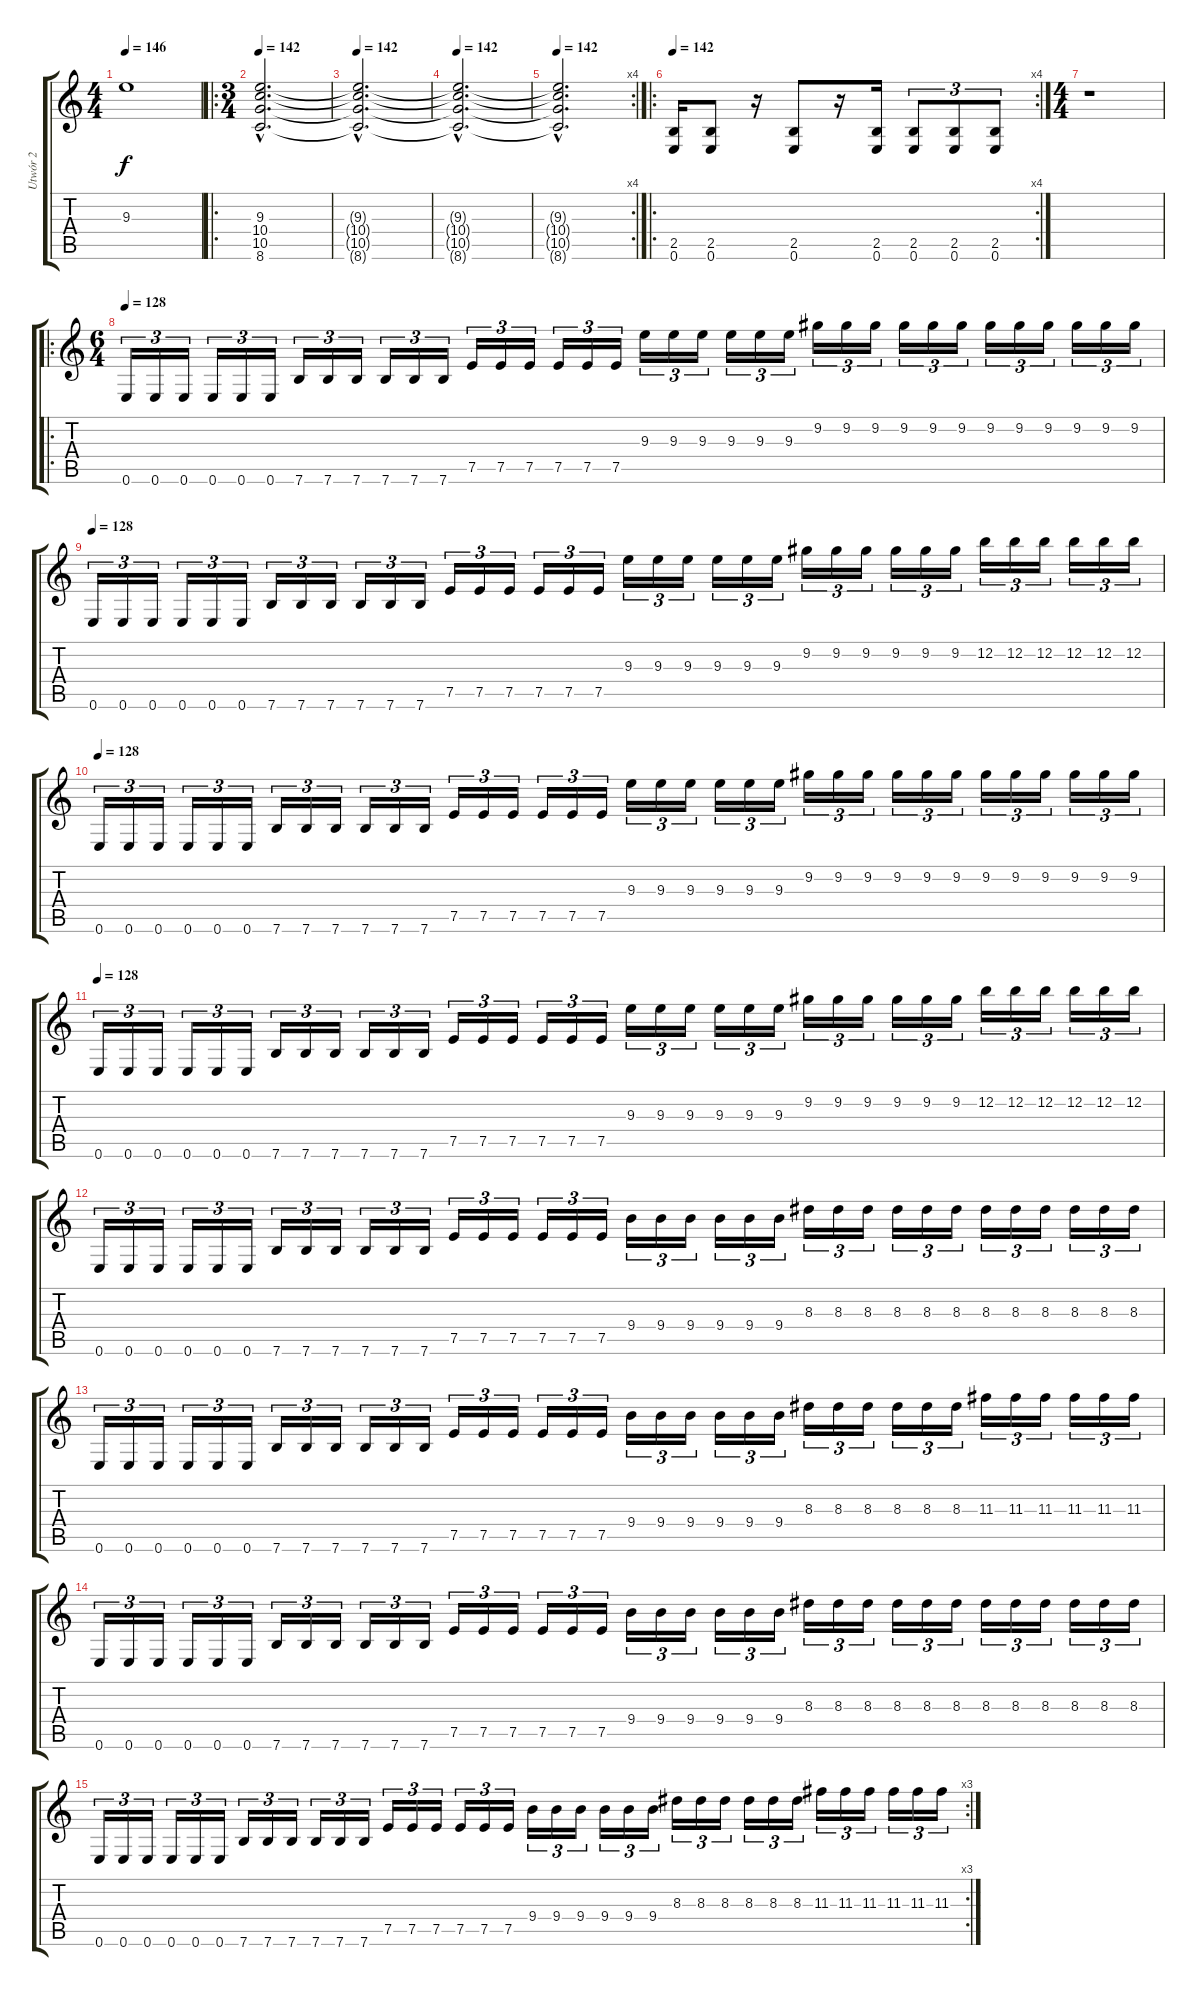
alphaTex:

\track ("Utwór 2" "Utwór 2") {instrument overdrivenguitar}
\staff {score tabs}
\tuning (E4 B3 G3 D3 A2 E2) {hide}
\ts (4 4)
\tempo 146
\clef g2
\ks c
9.3{t}.1{dy f} |
\ro
\ts (3 4)
\tempo 142
(9.3{hac} 10.4{hac} 10.5{hac} 8.6{hac}).2{d} |
\tempo 142
(9.3{hac t} 10.4{hac t} 10.5{hac t} 8.6{hac t}).2{d} |
\tempo 142
(9.3{hac t} 10.4{hac t} 10.5{hac t} 8.6{hac t}).2{d} |
\rc 4
\tempo 142
(9.3{hac t} 10.4{hac t} 10.5{hac t} 8.6{hac t}).2{d} |
\ro
\rc 4
\tempo 142
(2.5 0.6).16 (2.5 0.6).8 r.16 (2.5 0.6).8 r.16 (2.5 0.6).16 (2.5 0.6).8{tu (3 2)} (2.5 0.6).8{tu (3 2)} (2.5 0.6).8{tu (3 2)} |
\ts (4 4)
r.1 |
\ro
\ts (6 4)
\tempo 128
0.6.16{tu (3 2)} 0.6.16{tu (3 2)} 0.6.16{tu (3 2)} 0.6.16{tu (3 2)} 0.6.16{tu (3 2)} 0.6.16{tu (3 2)} 7.6.16{tu (3 2)} 7.6.16{tu (3 2)} 7.6.16{tu (3 2)} 7.6.16{tu (3 2)} 7.6.16{tu (3 2)} 7.6.16{tu (3 2)} 7.5.16{tu (3 2)} 7.5.16{tu (3 2)} 7.5.16{tu (3 2)} 7.5.16{tu (3 2)} 7.5.16{tu (3 2)} 7.5.16{tu (3 2)} 9.3.16{tu (3 2)} 9.3.16{tu (3 2)} 9.3.16{tu (3 2)} 9.3.16{tu (3 2)} 9.3.16{tu (3 2)} 9.3.16{tu (3 2)} 9.2.16{tu (3 2)} 9.2.16{tu (3 2)} 9.2.16{tu (3 2)} 9.2.16{tu (3 2)} 9.2.16{tu (3 2)} 9.2.16{tu (3 2)} 9.2.16{tu (3 2)} 9.2.16{tu (3 2)} 9.2.16{tu (3 2)} 9.2.16{tu (3 2)} 9.2.16{tu (3 2)} 9.2.16{tu (3 2)} |
\tempo 128
0.6.16{tu (3 2)} 0.6.16{tu (3 2)} 0.6.16{tu (3 2)} 0.6.16{tu (3 2)} 0.6.16{tu (3 2)} 0.6.16{tu (3 2)} 7.6.16{tu (3 2)} 7.6.16{tu (3 2)} 7.6.16{tu (3 2)} 7.6.16{tu (3 2)} 7.6.16{tu (3 2)} 7.6.16{tu (3 2)} 7.5.16{tu (3 2)} 7.5.16{tu (3 2)} 7.5.16{tu (3 2)} 7.5.16{tu (3 2)} 7.5.16{tu (3 2)} 7.5.16{tu (3 2)} 9.3.16{tu (3 2)} 9.3.16{tu (3 2)} 9.3.16{tu (3 2)} 9.3.16{tu (3 2)} 9.3.16{tu (3 2)} 9.3.16{tu (3 2)} 9.2.16{tu (3 2)} 9.2.16{tu (3 2)} 9.2.16{tu (3 2)} 9.2.16{tu (3 2)} 9.2.16{tu (3 2)} 9.2.16{tu (3 2)} 12.2.16{tu (3 2)} 12.2.16{tu (3 2)} 12.2.16{tu (3 2)} 12.2.16{tu (3 2)} 12.2.16{tu (3 2)} 12.2.16{tu (3 2)} |
\tempo 128
0.6.16{tu (3 2)} 0.6.16{tu (3 2)} 0.6.16{tu (3 2)} 0.6.16{tu (3 2)} 0.6.16{tu (3 2)} 0.6.16{tu (3 2)} 7.6.16{tu (3 2)} 7.6.16{tu (3 2)} 7.6.16{tu (3 2)} 7.6.16{tu (3 2)} 7.6.16{tu (3 2)} 7.6.16{tu (3 2)} 7.5.16{tu (3 2)} 7.5.16{tu (3 2)} 7.5.16{tu (3 2)} 7.5.16{tu (3 2)} 7.5.16{tu (3 2)} 7.5.16{tu (3 2)} 9.3.16{tu (3 2)} 9.3.16{tu (3 2)} 9.3.16{tu (3 2)} 9.3.16{tu (3 2)} 9.3.16{tu (3 2)} 9.3.16{tu (3 2)} 9.2.16{tu (3 2)} 9.2.16{tu (3 2)} 9.2.16{tu (3 2)} 9.2.16{tu (3 2)} 9.2.16{tu (3 2)} 9.2.16{tu (3 2)} 9.2.16{tu (3 2)} 9.2.16{tu (3 2)} 9.2.16{tu (3 2)} 9.2.16{tu (3 2)} 9.2.16{tu (3 2)} 9.2.16{tu (3 2)} |
\tempo 128
0.6.16{tu (3 2)} 0.6.16{tu (3 2)} 0.6.16{tu (3 2)} 0.6.16{tu (3 2)} 0.6.16{tu (3 2)} 0.6.16{tu (3 2)} 7.6.16{tu (3 2)} 7.6.16{tu (3 2)} 7.6.16{tu (3 2)} 7.6.16{tu (3 2)} 7.6.16{tu (3 2)} 7.6.16{tu (3 2)} 7.5.16{tu (3 2)} 7.5.16{tu (3 2)} 7.5.16{tu (3 2)} 7.5.16{tu (3 2)} 7.5.16{tu (3 2)} 7.5.16{tu (3 2)} 9.3.16{tu (3 2)} 9.3.16{tu (3 2)} 9.3.16{tu (3 2)} 9.3.16{tu (3 2)} 9.3.16{tu (3 2)} 9.3.16{tu (3 2)} 9.2.16{tu (3 2)} 9.2.16{tu (3 2)} 9.2.16{tu (3 2)} 9.2.16{tu (3 2)} 9.2.16{tu (3 2)} 9.2.16{tu (3 2)} 12.2.16{tu (3 2)} 12.2.16{tu (3 2)} 12.2.16{tu (3 2)} 12.2.16{tu (3 2)} 12.2.16{tu (3 2)} 12.2.16{tu (3 2)} |
0.6.16{tu (3 2)} 0.6.16{tu (3 2)} 0.6.16{tu (3 2)} 0.6.16{tu (3 2)} 0.6.16{tu (3 2)} 0.6.16{tu (3 2)} 7.6.16{tu (3 2)} 7.6.16{tu (3 2)} 7.6.16{tu (3 2)} 7.6.16{tu (3 2)} 7.6.16{tu (3 2)} 7.6.16{tu (3 2)} 7.5.16{tu (3 2)} 7.5.16{tu (3 2)} 7.5.16{tu (3 2)} 7.5.16{tu (3 2)} 7.5.16{tu (3 2)} 7.5.16{tu (3 2)} 9.4.16{tu (3 2)} 9.4.16{tu (3 2)} 9.4.16{tu (3 2)} 9.4.16{tu (3 2)} 9.4.16{tu (3 2)} 9.4.16{tu (3 2)} 8.3.16{tu (3 2)} 8.3.16{tu (3 2)} 8.3.16{tu (3 2)} 8.3.16{tu (3 2)} 8.3.16{tu (3 2)} 8.3.16{tu (3 2)} 8.3.16{tu (3 2)} 8.3.16{tu (3 2)} 8.3.16{tu (3 2)} 8.3.16{tu (3 2)} 8.3.16{tu (3 2)} 8.3.16{tu (3 2)} |
0.6.16{tu (3 2)} 0.6.16{tu (3 2)} 0.6.16{tu (3 2)} 0.6.16{tu (3 2)} 0.6.16{tu (3 2)} 0.6.16{tu (3 2)} 7.6.16{tu (3 2)} 7.6.16{tu (3 2)} 7.6.16{tu (3 2)} 7.6.16{tu (3 2)} 7.6.16{tu (3 2)} 7.6.16{tu (3 2)} 7.5.16{tu (3 2)} 7.5.16{tu (3 2)} 7.5.16{tu (3 2)} 7.5.16{tu (3 2)} 7.5.16{tu (3 2)} 7.5.16{tu (3 2)} 9.4.16{tu (3 2)} 9.4.16{tu (3 2)} 9.4.16{tu (3 2)} 9.4.16{tu (3 2)} 9.4.16{tu (3 2)} 9.4.16{tu (3 2)} 8.3.16{tu (3 2)} 8.3.16{tu (3 2)} 8.3.16{tu (3 2)} 8.3.16{tu (3 2)} 8.3.16{tu (3 2)} 8.3.16{tu (3 2)} 11.3.16{tu (3 2)} 11.3.16{tu (3 2)} 11.3.16{tu (3 2)} 11.3.16{tu (3 2)} 11.3.16{tu (3 2)} 11.3.16{tu (3 2)} |
0.6.16{tu (3 2)} 0.6.16{tu (3 2)} 0.6.16{tu (3 2)} 0.6.16{tu (3 2)} 0.6.16{tu (3 2)} 0.6.16{tu (3 2)} 7.6.16{tu (3 2)} 7.6.16{tu (3 2)} 7.6.16{tu (3 2)} 7.6.16{tu (3 2)} 7.6.16{tu (3 2)} 7.6.16{tu (3 2)} 7.5.16{tu (3 2)} 7.5.16{tu (3 2)} 7.5.16{tu (3 2)} 7.5.16{tu (3 2)} 7.5.16{tu (3 2)} 7.5.16{tu (3 2)} 9.4.16{tu (3 2)} 9.4.16{tu (3 2)} 9.4.16{tu (3 2)} 9.4.16{tu (3 2)} 9.4.16{tu (3 2)} 9.4.16{tu (3 2)} 8.3.16{tu (3 2)} 8.3.16{tu (3 2)} 8.3.16{tu (3 2)} 8.3.16{tu (3 2)} 8.3.16{tu (3 2)} 8.3.16{tu (3 2)} 8.3.16{tu (3 2)} 8.3.16{tu (3 2)} 8.3.16{tu (3 2)} 8.3.16{tu (3 2)} 8.3.16{tu (3 2)} 8.3.16{tu (3 2)} |
\rc 3
0.6.16{tu (3 2)} 0.6.16{tu (3 2)} 0.6.16{tu (3 2)} 0.6.16{tu (3 2)} 0.6.16{tu (3 2)} 0.6.16{tu (3 2)} 7.6.16{tu (3 2)} 7.6.16{tu (3 2)} 7.6.16{tu (3 2)} 7.6.16{tu (3 2)} 7.6.16{tu (3 2)} 7.6.16{tu (3 2)} 7.5.16{tu (3 2)} 7.5.16{tu (3 2)} 7.5.16{tu (3 2)} 7.5.16{tu (3 2)} 7.5.16{tu (3 2)} 7.5.16{tu (3 2)} 9.4.16{tu (3 2)} 9.4.16{tu (3 2)} 9.4.16{tu (3 2)} 9.4.16{tu (3 2)} 9.4.16{tu (3 2)} 9.4.16{tu (3 2)} 8.3.16{tu (3 2)} 8.3.16{tu (3 2)} 8.3.16{tu (3 2)} 8.3.16{tu (3 2)} 8.3.16{tu (3 2)} 8.3.16{tu (3 2)} 11.3.16{tu (3 2)} 11.3.16{tu (3 2)} 11.3.16{tu (3 2)} 11.3.16{tu (3 2)} 11.3.16{tu (3 2)} 11.3.16{tu (3 2)}
